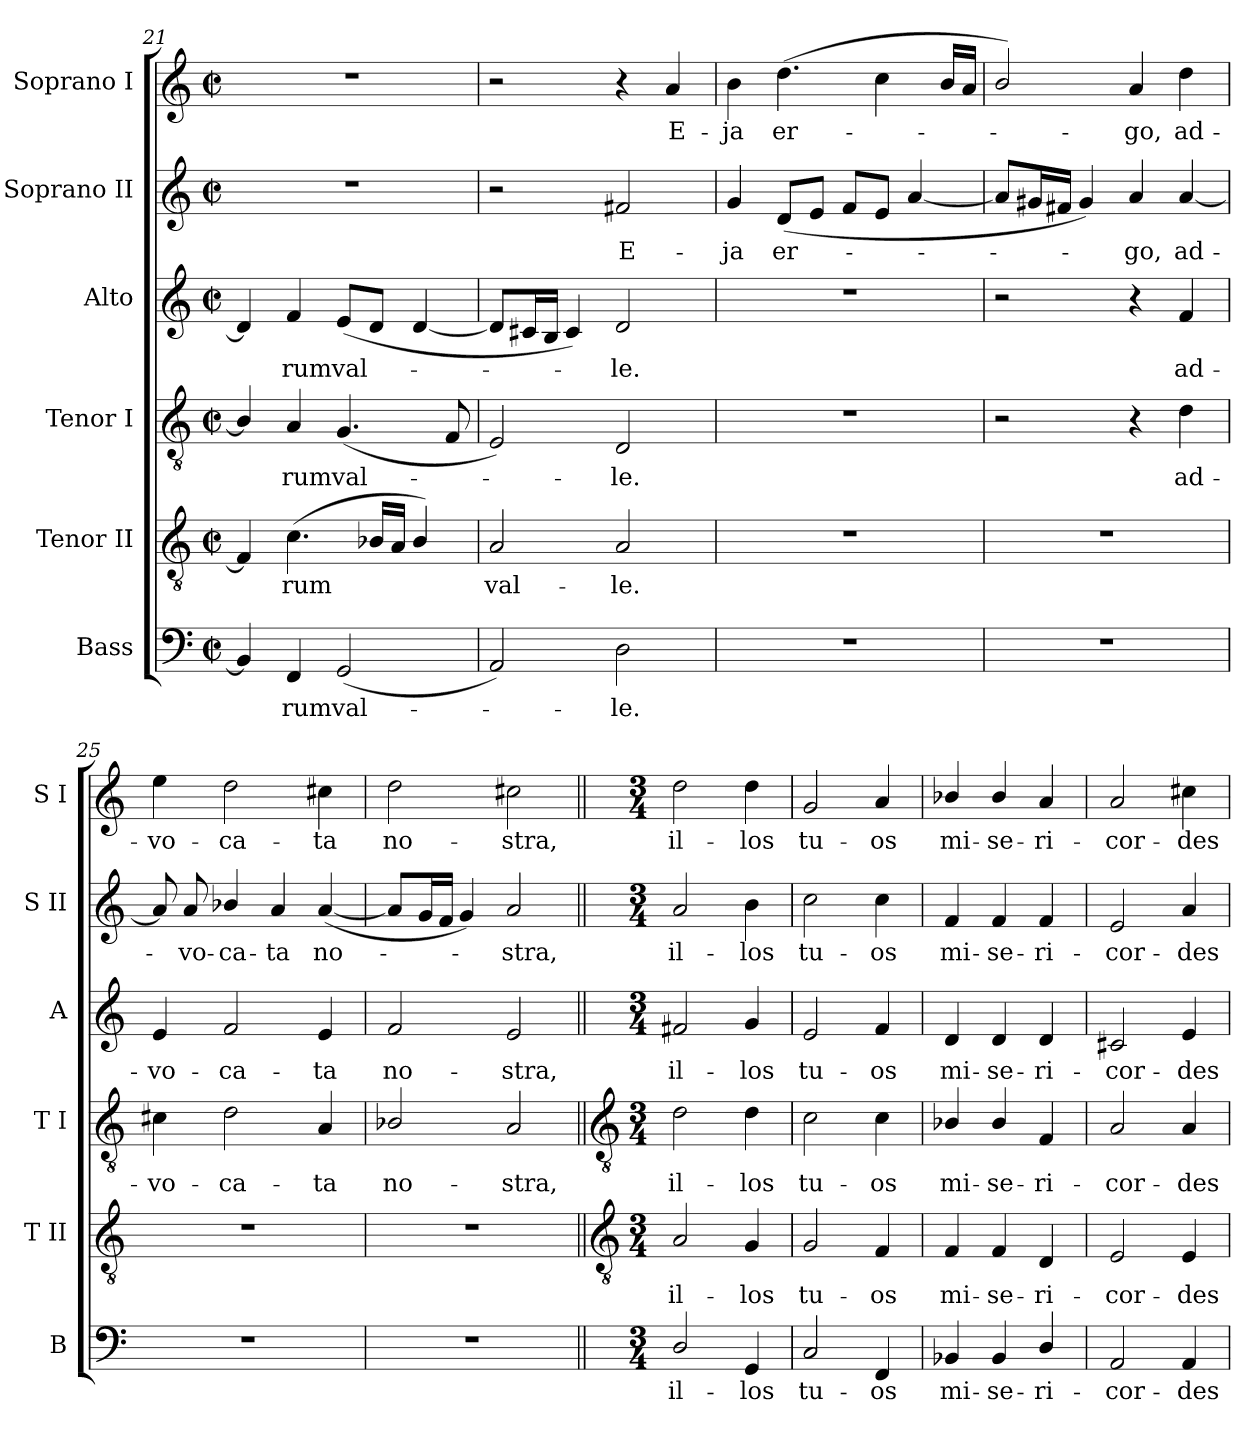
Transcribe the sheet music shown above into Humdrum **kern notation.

**kern	**text	**kern	**text	**kern	**text	**kern	**text	**kern	**text	**kern	**text
*part6	*part6	*part5	*part5	*part4	*part4	*part3	*part3	*part2	*part2	*part1	*part1
*staff6	*staff6	*staff5	*staff5	*staff4	*staff4	*staff3	*staff3	*staff2	*staff2	*staff1	*staff1
*I"Bass	*	*I"Tenor II	*	*I"Tenor I	*	*I"Alto	*	*I"Soprano II	*	*I"Soprano I	*
*I'B	*	*I'T II	*	*I'T I	*	*I'A	*	*I'S II	*	*I'S I	*
!!LO:LB:g=z
*clefF4	*	*clefGv2	*	*clefGv2	*	*clefG2	*	*clefG2	*	*clefG2	*
*k[]	*	*k[]	*	*k[]	*	*k[]	*	*k[]	*	*k[]	*
*C:	*	*C:	*	*C:	*	*C:	*	*C:	*	*C:	*
*M2/2	*	*M2/2	*	*M2/2	*	*M2/2	*	*M2/2	*	*M2/2	*
*met(c|)	*	*met(c|)	*	*met(c|)	*	*met(c|)	*	*met(c|)	*	*met(c|)	*
=21	=21	=21	=21	=21	=21	=21	=21	=21	=21	=21	=21
4BB-]	.	4F]	.	4B-/]	.	4d]	.	1r	.	1r	.
!	!LO:LY:b	!	!LO:LY:b	!	!LO:LY:b	!	!LO:LY:b	!	!	!	!
4FF	rum	(<4.c	rum	4A	rum	4f	rum	.	.	.	.
!	!LO:LY:b	!	!	!	!LO:LY:b	!	!LO:LY:b	!	!	!	!
(<2GG	val-	.	.	(<4.G	val-	(<8eL	val-	.	.	.	.
.	.	16B-XLL	.	.	.	8dJ	.	.	.	.	.
.	.	16AJJ	.	.	.	.	.	.	.	.	.
.	.	4B-/)	.	.	.	[4d	.	.	.	.	.
.	.	.	.	8F	.	.	.	.	.	.	.
=22	=22	=22	=22	=22	=22	=22	=22	=22	=22	=22	=22
!	!	!	!LO:LY:b	!	!	!	!	!	!	!	!
2AA)	.	2A	val-	2E)	.	8dL]	.	2r	.	2r	.
.	.	.	.	.	.	16c#XL	.	.	.	.	.
.	.	.	.	.	.	16BJJ	.	.	.	.	.
.	.	.	.	.	.	4c#)	.	.	.	.	.
!	!LO:LY:b	!	!LO:LY:b	!	!LO:LY:b	!	!LO:LY:b	!	!LO:LY:b	!	!
2D	le.	2A	-le.	2D	le.	2d	le.	2f#X	E-	4r	.
!	!	!	!	!	!	!	!	!	!	!	!LO:LY:b
.	.	.	.	.	.	.	.	.	.	4a	E-
=23	=23	=23	=23	=23	=23	=23	=23	=23	=23	=23	=23
!	!	!	!	!	!	!	!	!	!LO:LY:b	!	!LO:LY:b
1r	.	1r	.	1r	.	1r	.	4g	-ja	4b	-ja
!	!	!	!	!	!	!	!	!	!LO:LY:b	!	!LO:LY:b
.	.	.	.	.	.	.	.	(<8dL	er-	(>4.dd	er-
.	.	.	.	.	.	.	.	8eJ	.	.	.
.	.	.	.	.	.	.	.	8fL	.	.	.
.	.	.	.	.	.	.	.	8eJ	.	4cc	.
.	.	.	.	.	.	.	.	[4a	.	.	.
.	.	.	.	.	.	.	.	.	.	16bLL	.
.	.	.	.	.	.	.	.	.	.	16aJJ	.
=24	=24	=24	=24	=24	=24	=24	=24	=24	=24	=24	=24
1r	.	1r	.	2r	.	2r	.	8aL]	.	2b/)	.
.	.	.	.	.	.	.	.	16g#XL	.	.	.
.	.	.	.	.	.	.	.	16f#XJJ	.	.	.
.	.	.	.	.	.	.	.	4g#)	.	.	.
!	!	!	!	!	!	!	!	!	!LO:LY:b	!	!LO:LY:b
.	.	.	.	4r	.	4r	.	4a	go,	4a	go,
!	!	!	!	!	!LO:LY:b	!	!LO:LY:b	!	!LO:LY:b	!	!LO:LY:b
.	.	.	.	4d	ad-	4f	ad-	[4a	ad-	4dd	ad-
=25	=25	=25	=25	=25	=25	=25	=25	=25	=25	=25	=25
!	!	!	!	!	!LO:LY:b	!	!LO:LY:b	!	!	!	!LO:LY:b
1r	.	1r	.	4c#X	-vo-	4e	-vo-	8a]	.	4ee	-vo-
!	!	!	!	!	!	!	!	!	!LO:LY:b	!	!
.	.	.	.	.	.	.	.	8a	vo-	.	.
!	!	!	!	!	!LO:LY:b	!	!LO:LY:b	!	!LO:LY:b	!	!LO:LY:b
.	.	.	.	2d	-ca-	2f	-ca-	4b-X/	-ca-	2dd	-ca-
!	!	!	!	!	!	!	!	!	!LO:LY:b	!	!
.	.	.	.	.	.	.	.	4a	-ta	.	.
!	!	!	!	!	!LO:LY:b	!	!LO:LY:b	!	!LO:LY:b	!	!LO:LY:b
.	.	.	.	4A	-ta	4e	-ta	(<[4a	no-	4cc#X	-ta
=26	=26	=26	=26	=26	=26	=26	=26	=26	=26	=26	=26
!	!	!	!	!	!LO:LY:b	!	!LO:LY:b	!	!	!	!LO:LY:b
1r	.	1r	.	2B-X/	no-	2f	no-	8aL]	.	2dd	no-
.	.	.	.	.	.	.	.	16gL	.	.	.
.	.	.	.	.	.	.	.	16fJJ	.	.	.
.	.	.	.	.	.	.	.	4g)	.	.	.
!	!	!	!	!	!LO:LY:b	!	!LO:LY:b	!	!LO:LY:b	!	!LO:LY:b
.	.	.	.	2A	-stra,	2e	-stra,	2a	stra,	2cc#X	-stra,
!!LO:LB:g=z
=27||	=27||	=27||	=27||	=27||	=27||	=27||	=27||	=27||	=27||	=27||	=27||
*	*	*clefGv2	*	*clefGv2	*	*	*	*	*	*	*
*M3/4	*	*M3/4	*	*M3/4	*	*M3/4	*	*M3/4	*	*M3/4	*
!	!LO:LY:b	!	!LO:LY:b	!	!LO:LY:b	!	!LO:LY:b	!	!LO:LY:b	!	!LO:LY:b
2D/	il-	2A	il-	2d	il-	2f#X	il-	2a	il-	2dd	il-
!	!LO:LY:b	!	!LO:LY:b	!	!LO:LY:b	!	!LO:LY:b	!	!LO:LY:b	!	!LO:LY:b
4GG	-los	4G	-los	4d	-los	4g	-los	4b	-los	4dd	-los
=28	=28	=28	=28	=28	=28	=28	=28	=28	=28	=28	=28
!	!LO:LY:b	!	!LO:LY:b	!	!LO:LY:b	!	!LO:LY:b	!	!LO:LY:b	!	!LO:LY:b
2C	tu-	2G	tu-	2c	tu-	2e	tu-	2cc	tu-	2g	tu-
!	!LO:LY:b	!	!LO:LY:b	!	!LO:LY:b	!	!LO:LY:b	!	!LO:LY:b	!	!LO:LY:b
4FF	-os	4F	-os	4c	-os	4f	-os	4cc	-os	4a	-os
=29	=29	=29	=29	=29	=29	=29	=29	=29	=29	=29	=29
!	!LO:LY:b	!	!LO:LY:b	!	!LO:LY:b	!	!LO:LY:b	!	!LO:LY:b	!	!LO:LY:b
4BB-X	mi-	4F	mi-	4B-X/	mi-	4d	mi-	4f	mi-	4b-X/	mi-
!	!LO:LY:b	!	!LO:LY:b	!	!LO:LY:b	!	!LO:LY:b	!	!LO:LY:b	!	!LO:LY:b
4BB-	-se-	4F	-se-	4B-/	-se-	4d	-se-	4f	-se-	4b-/	-se-
!	!LO:LY:b	!	!LO:LY:b	!	!LO:LY:b	!	!LO:LY:b	!	!LO:LY:b	!	!LO:LY:b
4D/	-ri-	4D	-ri-	4F	-ri-	4d	-ri-	4f	-ri-	4a	-ri-
=30	=30	=30	=30	=30	=30	=30	=30	=30	=30	=30	=30
!	!LO:LY:b	!	!LO:LY:b	!	!LO:LY:b	!	!LO:LY:b	!	!LO:LY:b	!	!LO:LY:b
2AA	-cor-	2E	-cor-	2A	-cor-	2c#X	-cor-	2e	-cor-	2a	-cor-
!	!LO:LY:b	!	!LO:LY:b	!	!LO:LY:b	!	!LO:LY:b	!	!LO:LY:b	!	!LO:LY:b
4AA	-des	4E	-des	4A	-des	4e	-des	4a	-des	4cc#X	-des
=	=	=	=	=	=	=	=	=	=	=	=
*-	*-	*-	*-	*-	*-	*-	*-	*-	*-	*-	*-
